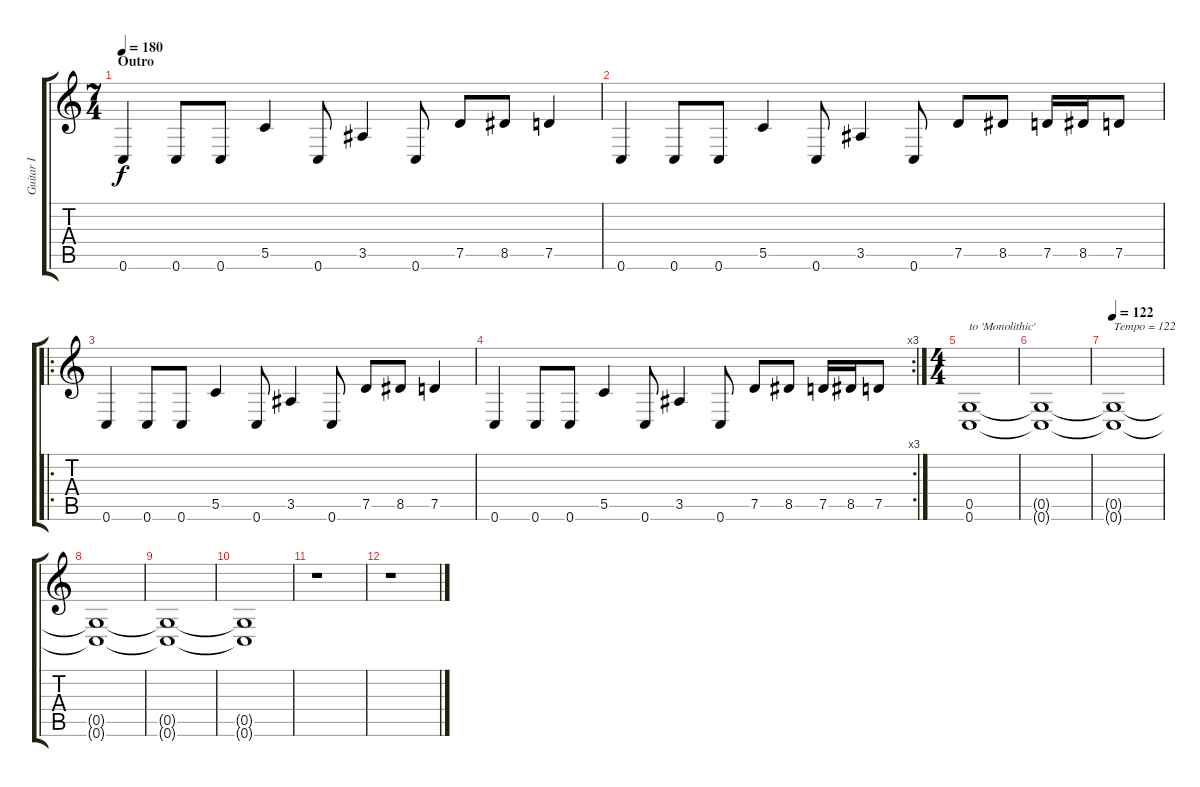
\track ("Guitar I" "Guitar I") {instrument distortionguitar}
\staff {score tabs}
\tuning (D4 A3 F3 C3 G2 C2) {hide}
\ts (7 4)
\section ("" "Outro")
\tempo 180
\clef g2
\ks c
0.6.4{dy f} 0.6.8 0.6.8 5.5.4 0.6.8 3.5.4 0.6.8 7.5.8 8.5.8 7.5.4 |
0.6.4 0.6.8 0.6.8 5.5.4 0.6.8 3.5.4 0.6.8 7.5.8 8.5.8 7.5.16 8.5.16 7.5.8 |
\ro
0.6.4 0.6.8 0.6.8 5.5.4 0.6.8 3.5.4 0.6.8 7.5.8 8.5.8 7.5.4 |
\rc 3
0.6.4 0.6.8 0.6.8 5.5.4 0.6.8 3.5.4 0.6.8 7.5.8 8.5.8 7.5.16 8.5.16 7.5.8 |
\ts (4 4)
(0.5 0.6).1{txt "to 'Monolithic'"} |
(0.5{t} 0.6{t}).1 |
\tempo 122
(0.5{t} 0.6{t}).1{txt "Tempo = 122"} |
(0.5{t} 0.6{t}).1 |
(0.5{t} 0.6{t}).1 |
(0.5{t} 0.6{t}).1 |
r.1 |
r.1
